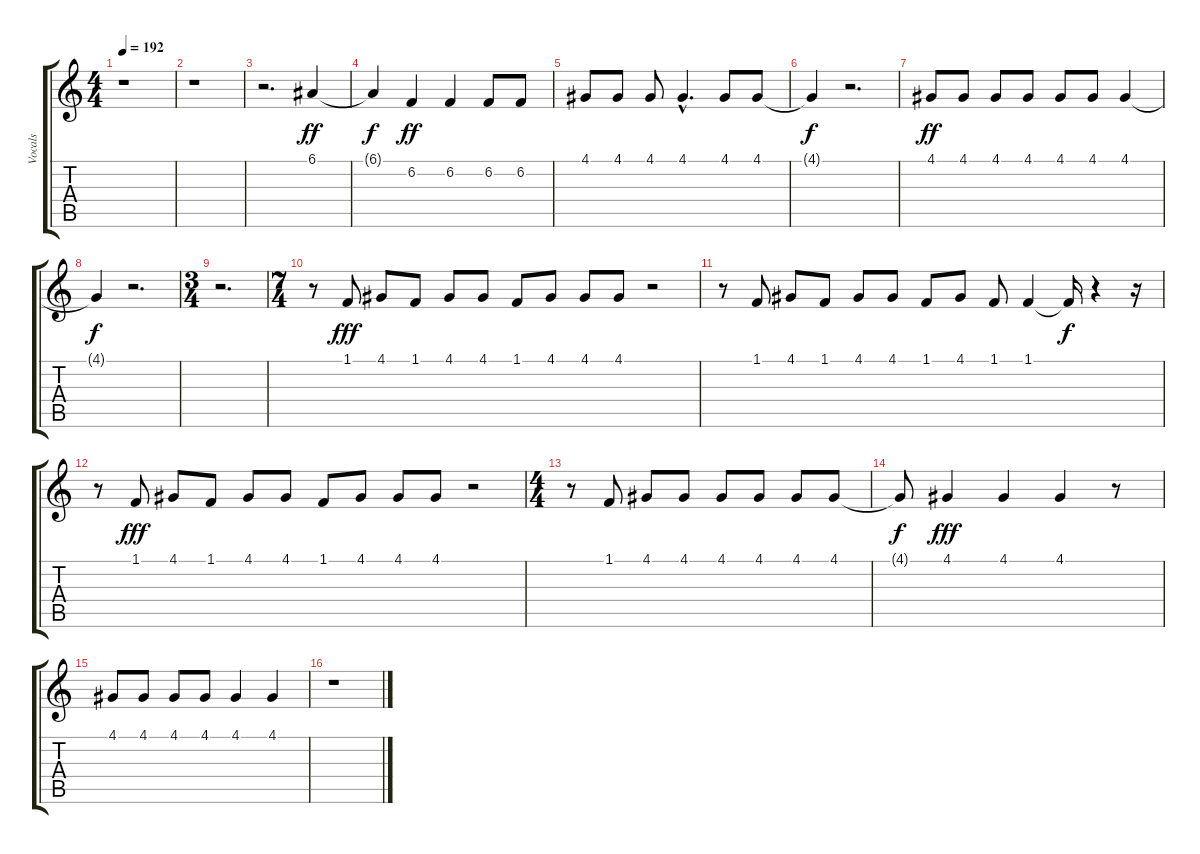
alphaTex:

\track ("Vocals" "Vocals") {instrument panflute}
\staff {score tabs}
\tuning (E4 B3 G3 D3 A2 E2) {hide}
\ts (4 4)
\tempo 192
\clef g2
\ks c
r.1{dy fff} |
r.1 |
r.2{d} 6.1.4{dy ff} |
6.1{t}.4{dy f} 6.2.4{dy ff} 6.2.4 6.2.8 6.2.8 |
4.1.8 4.1.8 4.1.8 4.1{hac}.4{d} 4.1.8 4.1.8 |
4.1{t}.4{dy f} r.2{d} |
4.1.8{dy ff} 4.1.8 4.1.8 4.1.8 4.1.8 4.1.8 4.1.4 |
4.1{t}.4{dy f} r.2{d} |
\ts (3 4)
r.2{d} |
\ts (7 4)
r.8 1.1.8{dy fff} 4.1.8 1.1.8 4.1.8 4.1.8 1.1.8 4.1.8 4.1.8 4.1.8 r.2 |
r.8 1.1.8 4.1.8 1.1.8 4.1.8 4.1.8 1.1.8 4.1.8 1.1.8 1.1.4 1.1{t}.16{dy f} r.4 r.16 |
r.8 1.1.8{dy fff} 4.1.8 1.1.8 4.1.8 4.1.8 1.1.8 4.1.8 4.1.8 4.1.8 r.2 |
\ts (4 4)
r.8 1.1.8 4.1.8 4.1.8 4.1.8 4.1.8 4.1.8 4.1.8 |
4.1{t}.8{dy f} 4.1.4{dy fff} 4.1.4 4.1.4 r.8 |
4.1.8 4.1.8 4.1.8 4.1.8 4.1.4 4.1.4 |
r.1
